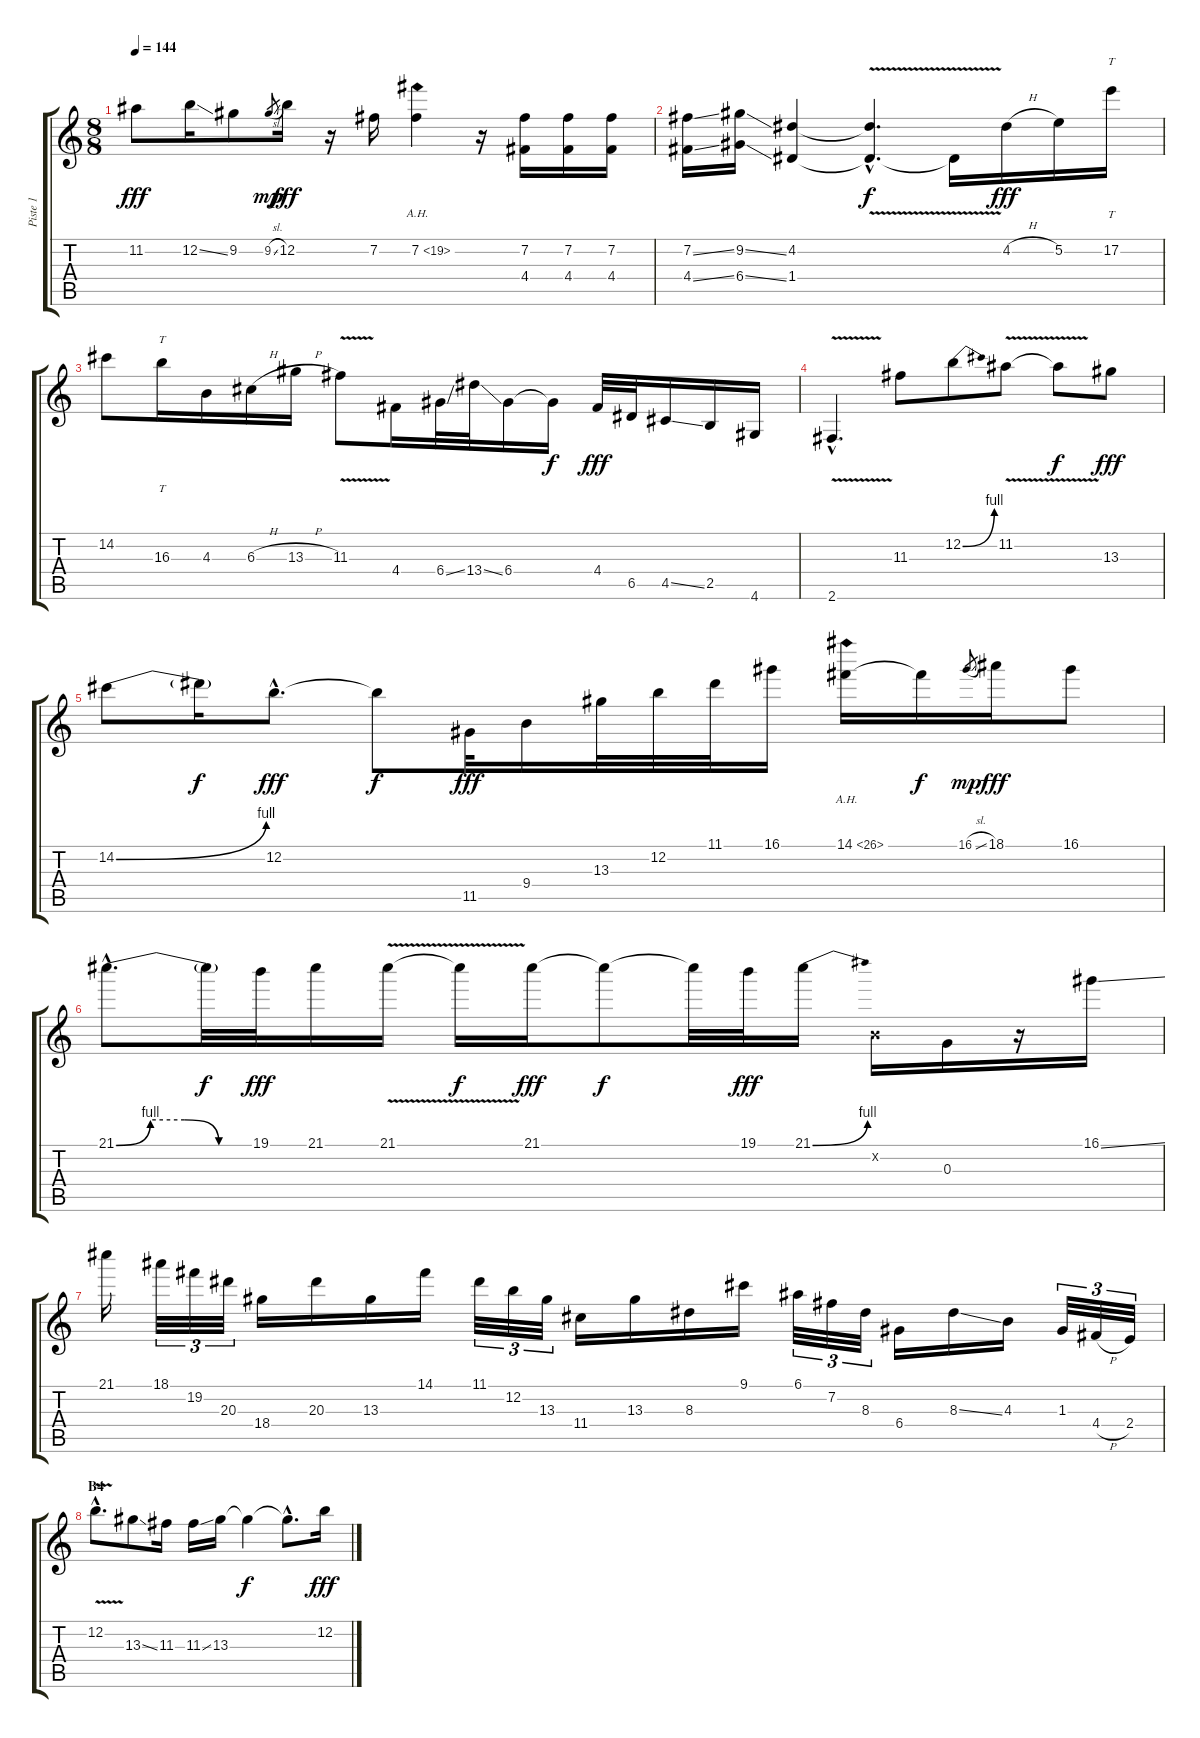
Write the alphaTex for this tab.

\track ("Piste 1" "Piste 1") {instrument distortionguitar}
\staff {score tabs}
\tuning (E4 B3 G3 D3 A2 E2) {hide}
\ts (8 8)
\tempo 144
\clef g2
\ks c
11.2.8{dy fff} 12.2{ss}.16 9.2.8 9.2{sl}.8{gr dy mp} 12.2.16{dy fff} r.16 7.2.16 7.2{ah 12}.4 r.16 (7.2 4.4).16 (7.2 4.4).16 (7.2 4.4).16 |
(7.2{ss} 4.4{ss}).16 (9.2{ss} 6.4{ss}).16 (4.2 1.4).4 (4.2{v hac t} 1.4{v hac t}).4{d dy f} 1.4{t}.16 4.2{h}.16{dy fff} 5.2.16 17.2.16{tt} |
14.2.8 16.3.16{tt} 4.3.16 6.3{h}.16 13.3{h}.16 11.3{v}.8 4.4.16 6.4{ss}.32 13.4{ss}.32 6.4.16 6.4{t}.16{dy f} 4.4.32{dy fff} 6.5.32 4.5{ss}.16 2.5.16 4.6.16 |
2.6{v hac}.4{d} 11.3.8 12.2{be (bend 0 0 60 4)}.8 11.2{v}.8 11.2{t}.8{dy f} 13.3.8{dy fff} |
14.2{be (bend 0 0 60 4)}.8 14.2{t}.16{dy f} 12.2{hac}.8{d dy fff} 12.2{t}.8{dy f} 11.5.32{dy fff} 9.4.16 13.3.32 12.2.32 11.1.32 16.1.16 14.1{ah 12}.16 14.1{t}.16{dy f} 16.1{sl}.8{gr dy mp} 18.1.16{dy fff} 16.1.8 |
21.1{be (custom 0 0 15 4 30 4 45 0 60 0) hac}.8{d} 21.1{t}.32{dy f} 19.1.32{dy fff} 21.1.16 21.1{v}.16 21.1{t}.16{dy f} 21.1.16{dy fff} 21.1{t}.8{dy f} 21.1{t}.32 19.1.32{dy fff} 21.1{be (bend 0 0 60 4)}.16 0.2{x}.16 0.3.16 r.16 16.1{ss}.16 |
21.1.16 18.1.32{tu (3 2)} 19.2.32{tu (3 2)} 20.3.32{tu (3 2)} 18.4.16 20.3.16 13.3.16 14.1.16 11.1.32{tu (3 2)} 12.2.32{tu (3 2)} 13.3.32{tu (3 2)} 11.4.16 13.3.16 8.3.16 9.1.16 6.1.32{tu (3 2)} 7.2.32{tu (3 2)} 8.3.32{tu (3 2)} 6.4.16 8.3{ss}.16 4.3.16 1.3.32{tu (3 2)} 4.4{h}.32{tu (3 2)} 2.4.32{tu (3 2)} |
\section ("" "B4")
12.2{v hac}.8{d} 13.3{ss}.8 11.3.16 11.3{ss}.16 13.3.16 13.3{t}.4{dy f} 13.3{hac t}.8{d} 12.2{ss}.16{dy fff}
